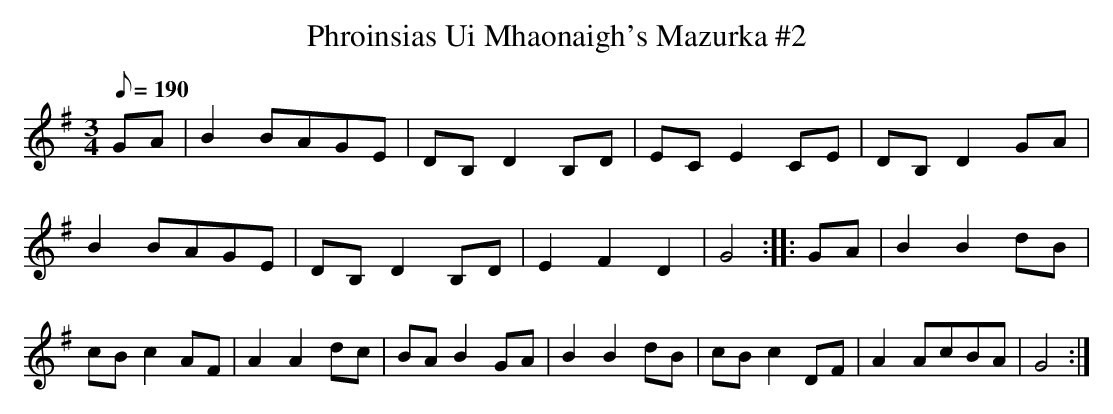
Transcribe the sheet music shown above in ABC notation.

X:1
T:Phroinsias Ui Mhaonaigh's Mazurka #2
M:3/4
L:1/8
Q:190
K:G
GA|B2BAGE|DB, D2B,D|EC E2CE|DB, D2GA|B2BAGE|\
DB, D2B,D|E2F2D2|G4::GA|B2B2dB|cB c2AF|A2A2dc|\
BA B2GA|B2B2dB|cB c2DF|A2AcBA|G4:|
